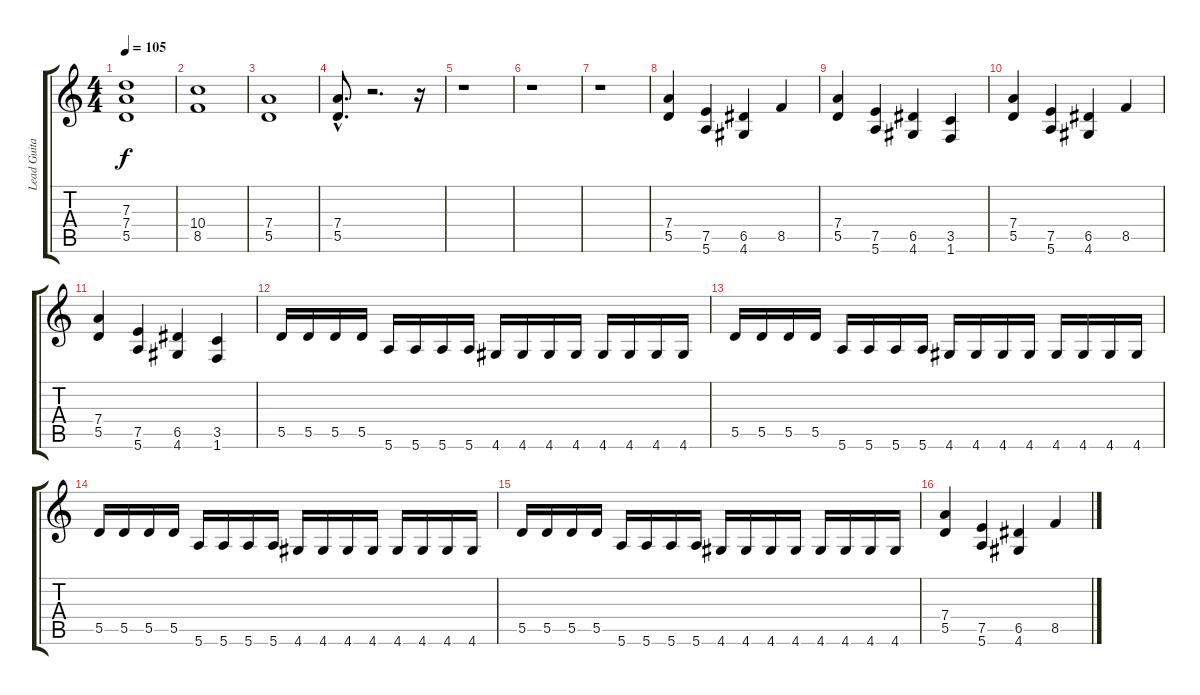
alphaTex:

\track ("Lead Guitar" "Lead Guita") {instrument distortionguitar}
\staff {score tabs}
\tuning (E4 B3 G3 D3 A2 E2) {hide}
\ts (4 4)
\tempo 105
\clef g2
\ks c
(7.3 7.4 5.5).1{dy f} |
(10.4 8.5).1 |
(7.4 5.5).1 |
(7.4{hac} 5.5{hac}).8{d} r.2{d} r.16 |
r.1 |
r.1 |
r.1 |
(7.4 5.5).4 (7.5 5.6).4 (6.5 4.6).4 8.5.4 |
(7.4 5.5).4 (7.5 5.6).4 (6.5 4.6).4 (3.5 1.6).4 |
(7.4 5.5).4 (7.5 5.6).4 (6.5 4.6).4 8.5.4 |
(7.4 5.5).4 (7.5 5.6).4 (6.5 4.6).4 (3.5 1.6).4 |
5.5.16 5.5.16 5.5.16 5.5.16 5.6.16 5.6.16 5.6.16 5.6.16 4.6.16 4.6.16 4.6.16 4.6.16 4.6.16 4.6.16 4.6.16 4.6.16 |
5.5.16 5.5.16 5.5.16 5.5.16 5.6.16 5.6.16 5.6.16 5.6.16 4.6.16 4.6.16 4.6.16 4.6.16 4.6.16 4.6.16 4.6.16 4.6.16 |
5.5.16 5.5.16 5.5.16 5.5.16 5.6.16 5.6.16 5.6.16 5.6.16 4.6.16 4.6.16 4.6.16 4.6.16 4.6.16 4.6.16 4.6.16 4.6.16 |
5.5.16 5.5.16 5.5.16 5.5.16 5.6.16 5.6.16 5.6.16 5.6.16 4.6.16 4.6.16 4.6.16 4.6.16 4.6.16 4.6.16 4.6.16 4.6.16 |
(7.4 5.5).4 (7.5 5.6).4 (6.5 4.6).4 8.5.4
